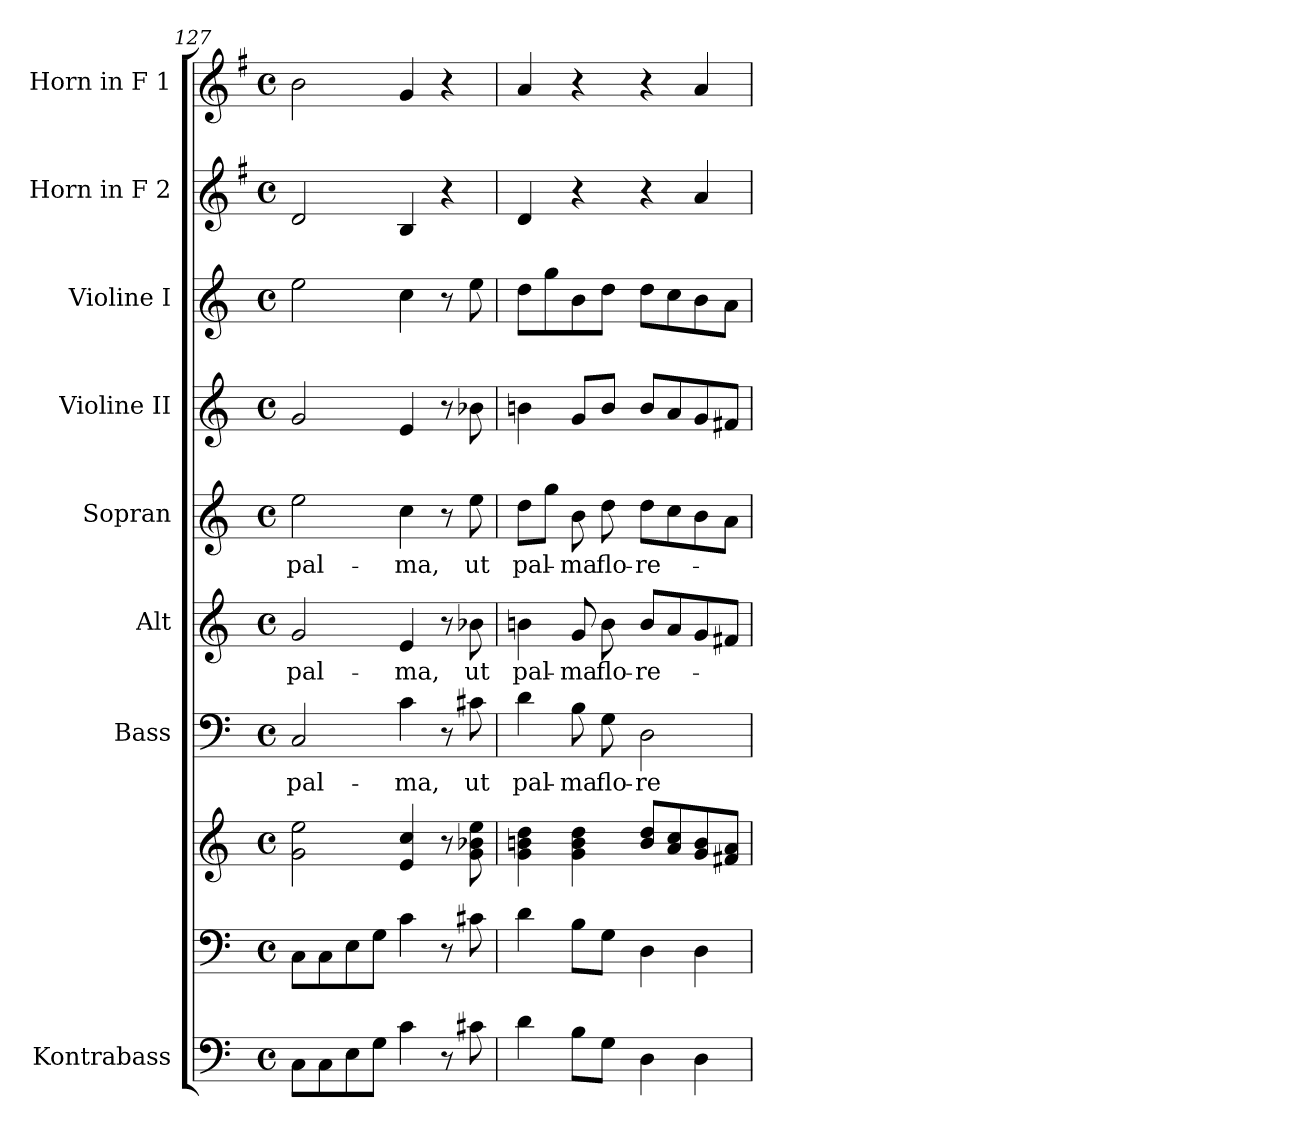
**kern	**kern	**kern	**kern	**text	**kern	**text	**kern	**text	**kern	**kern	**kern	**kern
*part9	*part8	*part8	*part7	*part7	*part6	*part6	*part5	*part5	*part4	*part3	*part2	*part1
*staff10	*staff9	*staff8	*staff7	*staff7	*staff6	*staff6	*staff5	*staff5	*staff4	*staff3	*staff2	*staff1
*I"Kontrabass	*	*	*I"Bass	*	*I"Alt	*	*I"Sopran	*	*I"Violine II	*I"Violine I	*I"Horn in F 2	*I"Horn in F 1
*I'Kb.	*	*	*I'B.	*	*I'A.	*	*I'S.	*	*I'Vl. II	*I'Vl. I	*	*
*clefF4	*clefF4	*clefG2	*clefF4	*	*clefG2	*	*clefG2	*	*clefG2	*clefG2	*clefG2	*clefG2
*ITrd7c12	*	*	*	*	*	*	*	*	*	*	*ITrd4c7	*ITrd4c7
*k[]	*k[]	*k[]	*k[]	*	*k[]	*	*k[]	*	*k[]	*k[]	*k[]	*k[]
*C:	*C:	*C:	*C:	*	*C:	*	*C:	*	*C:	*C:	*C:	*C:
*M4/4	*M4/4	*M4/4	*M4/4	*	*M4/4	*	*M4/4	*	*M4/4	*M4/4	*M4/4	*M4/4
*met(c)	*met(c)	*met(c)	*met(c)	*	*met(c)	*	*met(c)	*	*met(c)	*met(c)	*met(c)	*met(c)
=127	=127	=127	=127	=127	=127	=127	=127	=127	=127	=127	=127	=127
!	!	!	!	!LO:LY:b	!	!LO:LY:b	!	!LO:LY:b	!	!	!	!
8CC\L	8C\L	2g\ 2ee\	2C/	pal-	2g/	pal-	2ee\	pal-	2g/	2ee\	2G/	2e\
8CC\	8C\	.	.	.	.	.	.	.	.	.	.	.
8EE\	8E\	.	.	.	.	.	.	.	.	.	.	.
8GG\J	8G\J	.	.	.	.	.	.	.	.	.	.	.
!	!	!	!	!LO:LY:b	!	!LO:LY:b	!	!LO:LY:b	!	!	!	!
4C\	4c\	4e/ 4cc/	4c\	-ma,	4e/	-ma,	4cc\	-ma,	4e/	4cc\	4E/	4c/
8r	8r	8r	8r	.	8r	.	8r	.	8r	8r	4r	4r
!	!	!	!	!LO:LY:b	!	!LO:LY:b	!	!LO:LY:b	!	!	!	!
8C#X\	8c#X\	8g\ 8b-X\ 8ee\	8c#X\	ut	8b-X\	ut	8ee\	ut	8b-X\	8ee\	.	.
=128	=128	=128	=128	=128	=128	=128	=128	=128	=128	=128	=128	=128
!	!	!	!	!LO:LY:b	!	!LO:LY:b	!	!LO:LY:b	!	!	!	!
4D\	4d\	4g\ 4bn\ 4dd\	4d\	pal-	4bn\	pal-	8dd\L	pal-	4bn\	8dd\L	4G/	4d/
.	.	.	.	.	.	.	8gg\J	.	.	8gg\	.	.
!	!	!	!	!LO:LY:b	!	!LO:LY:b	!	!LO:LY:b	!	!	!	!
8BB\L	8B\L	4g\ 4b\ 4dd\	8B\	-ma	8g/	-ma	8b\	-ma	8g/L	8b\	4r	4r
!	!	!	!	!LO:LY:b	!	!LO:LY:b	!	!LO:LY:b	!	!	!	!
8GG\J	8G\J	.	8G\	flo-	8b\	flo-	8dd\	flo-	8b/J	8dd\J	.	.
!	!	!	!	!LO:LY:b	!	!LO:LY:b	!	!LO:LY:b	!	!	!	!
4DD\	4D\	8b/ 8dd/L	2D\	-re-	8b/L	-re-	8dd\L	-re-	8b/L	8dd\L	4r	4r
.	.	8a/ 8cc/	.	.	8a/	.	8cc\	.	8a/	8cc\	.	.
4DD\	4D\	8g/ 8b/	.	.	8g/	.	8b\	.	8g/	8b\	4d/	4d/
.	.	8f#X/ 8a/J	.	.	8f#X/J	.	8a\J	.	8f#X/J	8a\J	.	.
=	=	=	=	=	=	=	=	=	=	=	=	=
*-	*-	*-	*-	*-	*-	*-	*-	*-	*-	*-	*-	*-
